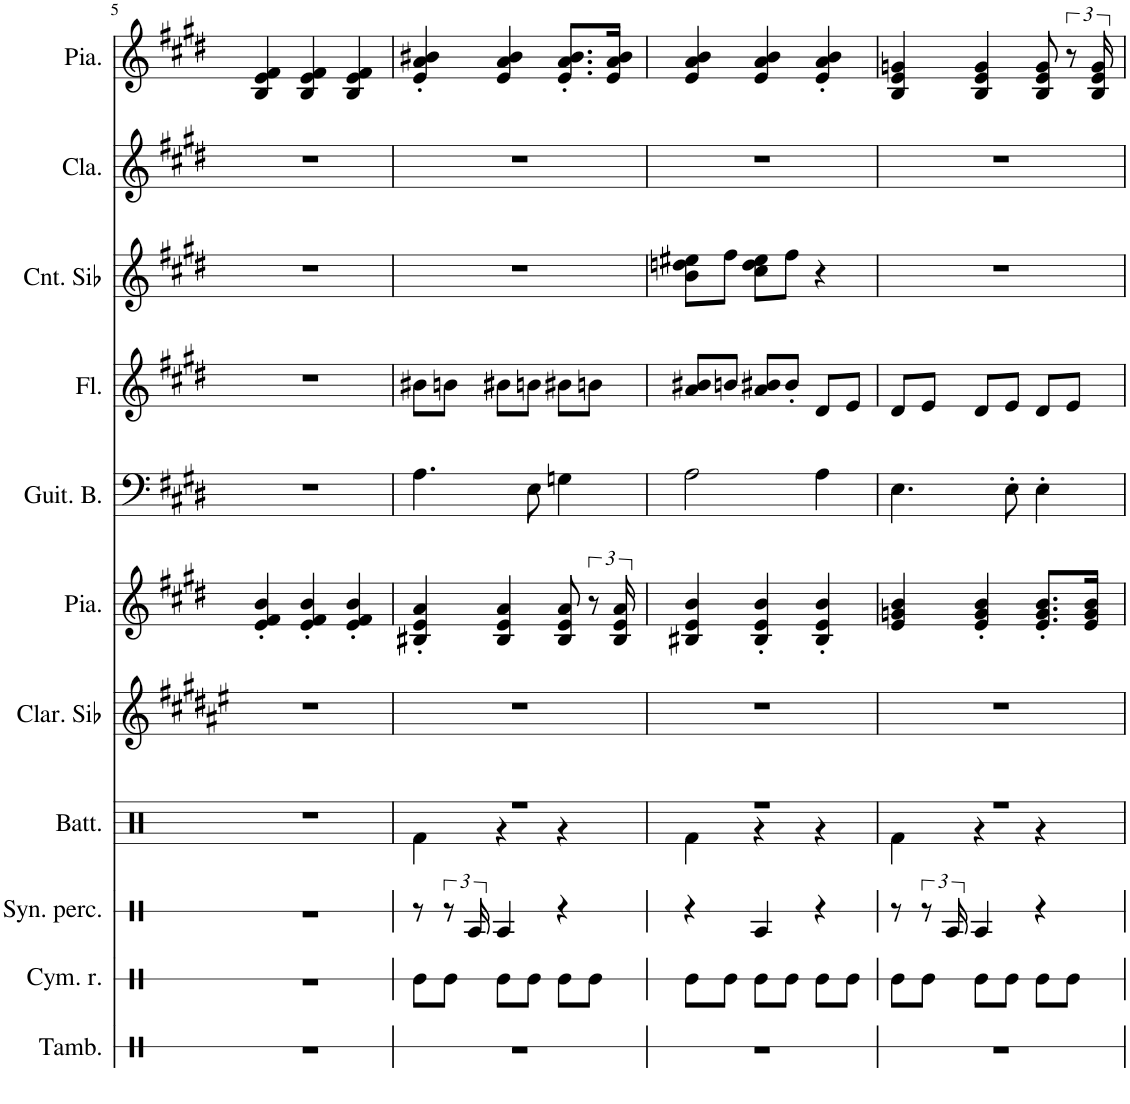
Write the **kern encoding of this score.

**kern	**kern	**kern	**kern	**kern	**kern	**kern	**kern	**kern	**kern	**kern
*part11	*part10	*part9	*part8	*part7	*part6	*part5	*part4	*part3	*part2	*part1
*staff11	*staff10	*staff9	*staff8	*staff7	*staff6	*staff5	*staff4	*staff3	*staff2	*staff1
*I"Tambourin, tambourn	*I"Cymbale ride, ride	*I"Synthétiseur de percussions, snare	*I"Batterie, bassdrum	*I"Clarinette en Sib	*I"Piano, orgue	*I"Guitare basse, basse	*I"Flûte, flute	*I"Cornet en Sib, cuivres	*I"Clavecin, harpsi	*I"Piano, piano
*I'Tamb.	*I'Cym. r.	*I'Syn. perc.	*I'Batt.	*I'Clar. Sib	*I'Pia.	*I'Guit. B.	*I'Fl.	*I'Cnt. Sib	*I'Cla.	*I'Pia.
!!LO:PB:g=z
*clefX	*clefX	*clefX	*clefX	*clefG2	*clefG2	*clefF4	*clefG2	*clefG2	*clefG2	*clefG2
*	*	*	*	*Trd1c2	*	*Trd7c12	*	*Trd1c2	*	*
*k[]	*k[]	*k[]	*k[]	*k[f#c#g#d#a#e#]	*k[f#c#g#d#]	*k[f#c#g#d#]	*k[f#c#g#d#]	*k[f#c#g#d#]	*k[f#c#g#d#]	*k[f#c#g#d#]
*M3/4	*M3/4	*M3/4	*M3/4	*M3/4	*M3/4	*M3/4	*M3/4	*M3/4	*M3/4	*M3/4
=5	=5	=5	=5	=5	=5	=5	=5	=5	=5	=5
2.r	2.r	2.r	2.r	2.r	4e/' 4f#/' 4b/'	2.r	2.r	2.r	2.r	4B/ 4e/ 4f#/
.	.	.	.	.	4e/' 4f#/' 4b/'	.	.	.	.	4B/ 4e/ 4f#/
.	.	.	.	.	4e/' 4f#/' 4b/'	.	.	.	.	4B/ 4e/ 4f#/
=6	=6	=6	=6	=6	=6	=6	=6	=6	=6	=6
*	*	*	*^	*	*	*	*	*	*	*
2.r	8Re\L	8r	2.r	4Rf\	2.r	4B#X/' 4e/' 4a/'	4.A\	8b#X\L	2.r	2.r	4e/' 4a/' 4b#X/'
.	8Re\J	12r	.	.	.	.	.	8bn\J	.	.	.
.	.	24RA/	.	.	.	.	.	.	.	.	.
.	8Re\L	4RA/	.	4r	.	4B#/ 4e/ 4a/	.	8b#X\L	.	.	4e/ 4a/ 4b#/
.	8Re\J	.	.	.	.	.	8E\	8bn\J	.	.	.
.	8Re\L	4r	.	4r	.	8B#/ 8e/ 8a/	4Gn\	8b#X\L	.	.	8.e/' 8.a/' 8.b#/'L
.	8Re\J	.	.	.	.	12r	.	8bn\J	.	.	.
.	.	.	.	.	.	.	.	.	.	.	16e/ 16a/ 16b#/Jk
.	.	.	.	.	.	24B#/ 24e/ 24a/	.	.	.	.	.
=7	=7	=7	=7	=7	=7	=7	=7	=7	=7	=7	=7
2.r	8Re\L	4r	2.r	4Rf\	2.r	4B#X/ 4e/ 4b/	2A\	8a/ 8b#X/L	8b\ 8ddn\ 8ee#X\L	2.r	4e/ 4a/ 4b/
.	8Re\J	.	.	.	.	.	.	8bn/J	8ff#\J	.	.
.	8Re\L	4RA/	.	4r	.	4B#/' 4e/' 4b/'	.	8a/ 8b#X/L	8cc#\ 8dd\ 8ee#\L	.	4e/ 4a/ 4b/
.	8Re\J	.	.	.	.	.	.	8b#'/J	8ff#\J	.	.
.	8Re\L	4r	.	4r	.	4B#/' 4e/' 4b/'	4A\	8d#/L	4r	.	4e/' 4a/' 4b/'
.	8Re\J	.	.	.	.	.	.	8e/J	.	.	.
=8	=8	=8	=8	=8	=8	=8	=8	=8	=8	=8	=8
2.r	8Re\L	8r	2.r	4Rf\	2.r	4e/ 4gn/ 4b/	4.E\	8d#/L	2.r	2.r	4B/ 4e/ 4gn/
.	8Re\J	12r	.	.	.	.	.	8e/J	.	.	.
.	.	24RA/	.	.	.	.	.	.	.	.	.
.	8Re\L	4RA/	.	4r	.	4e/' 4g/' 4b/'	.	8d#/L	.	.	4B/ 4e/ 4g/
.	8Re\J	.	.	.	.	.	8E'\	8e/J	.	.	.
.	8Re\L	4r	.	4r	.	8.e/' 8.g/' 8.b/'L	4E'\	8d#/L	.	.	8B/ 8e/ 8g/
.	8Re\J	.	.	.	.	.	.	8e/J	.	.	12r
.	.	.	.	.	.	16e/ 16g/ 16b/Jk	.	.	.	.	.
.	.	.	.	.	.	.	.	.	.	.	24B/ 24e/ 24g/
*	*	*	*v	*v	*	*	*	*	*	*	*
=	=	=	=	=	=	=	=	=	=	=
*-	*-	*-	*-	*-	*-	*-	*-	*-	*-	*-
